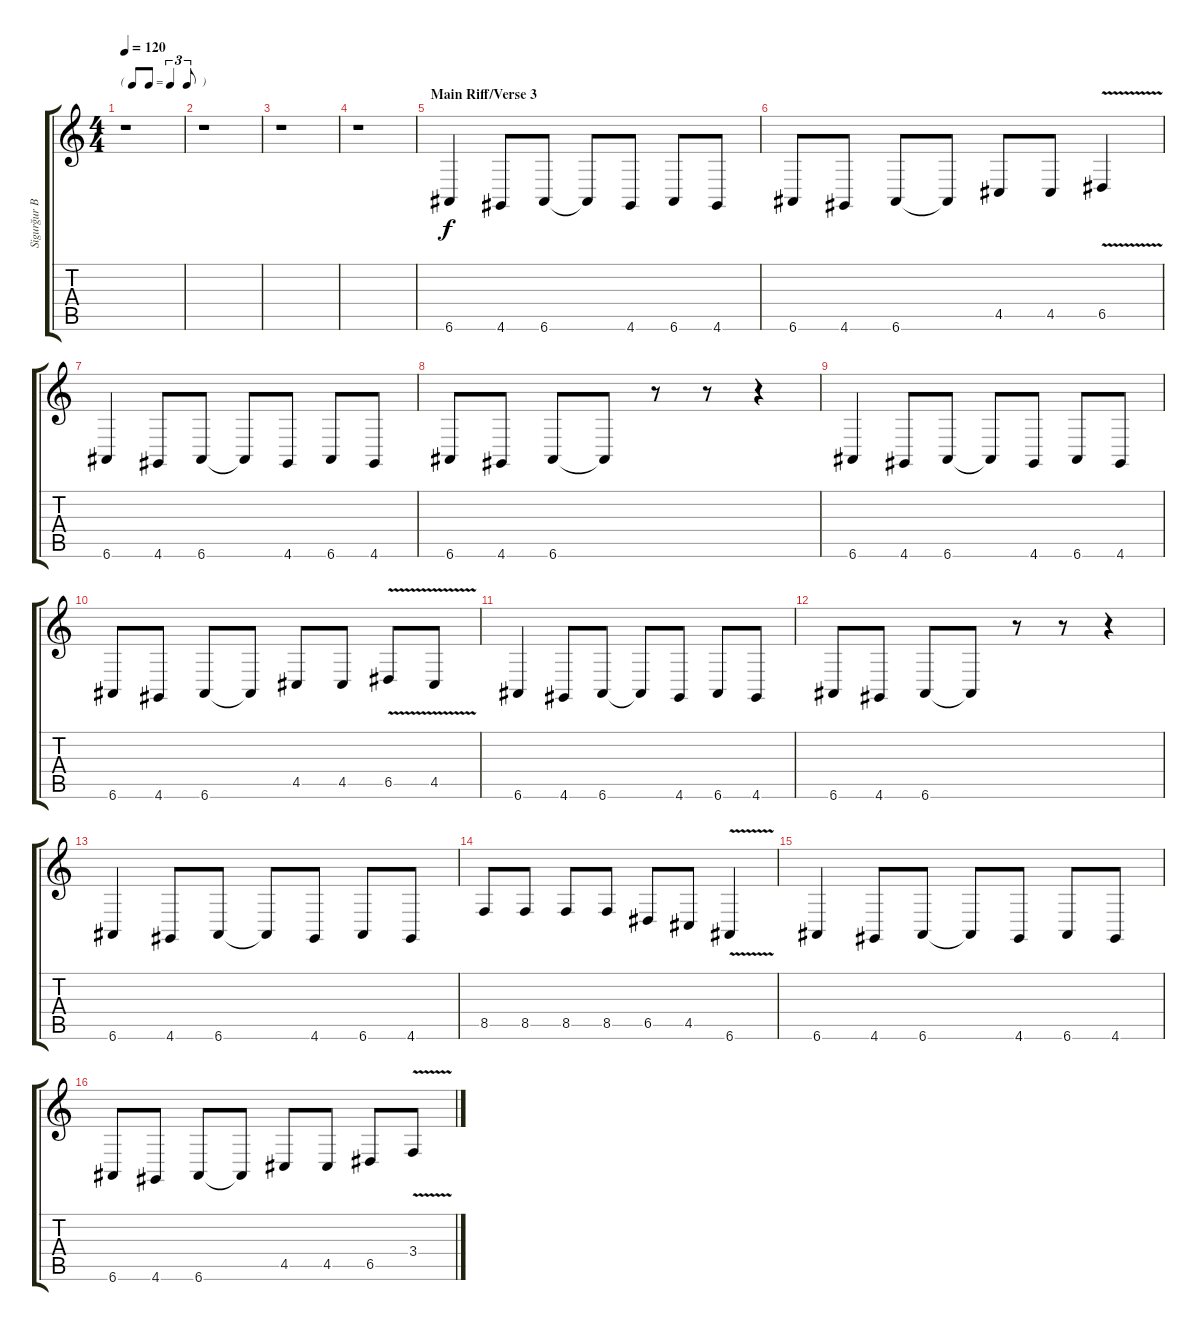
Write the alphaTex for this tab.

\track ("Sigurğur Bachmann, Vocals" "Sigurğur B") {instrument lead5charang}
\staff {score tabs}
\tuning (E4 B3 G3 D3 A2 E2) {hide}
\ts (4 4)
\tf triplet8th
\tempo 120
\clef g2
\ks c
r.1{dy f} |
r.1 |
r.1 |
r.1 |
\section ("" "Main Riff/Verse 3")
6.6.4 4.6.8 6.6.8 6.6{t}.8 4.6.8 6.6.8 4.6.8 |
6.6.8 4.6.8 6.6.8 6.6{t}.8 4.5.8 4.5.8 6.5{v}.4 |
6.6.4 4.6.8 6.6.8 6.6{t}.8 4.6.8 6.6.8 4.6.8 |
6.6.8 4.6.8 6.6.8 6.6{t}.8 r.8 r.8 r.4 |
6.6.4 4.6.8 6.6.8 6.6{t}.8 4.6.8 6.6.8 4.6.8 |
6.6.8 4.6.8 6.6.8 6.6{t}.8 4.5.8 4.5.8 6.5{v}.8 4.5{v}.8 |
6.6.4 4.6.8 6.6.8 6.6{t}.8 4.6.8 6.6.8 4.6.8 |
6.6.8 4.6.8 6.6.8 6.6{t}.8 r.8 r.8 r.4 |
6.6.4 4.6.8 6.6.8 6.6{t}.8 4.6.8 6.6.8 4.6.8 |
8.5.8 8.5.8 8.5.8 8.5.8 6.5.8 4.5.8 6.6{v}.4 |
6.6.4 4.6.8 6.6.8 6.6{t}.8 4.6.8 6.6.8 4.6.8 |
6.6.8 4.6.8 6.6.8 6.6{t}.8 4.5.8 4.5.8 6.5.8 3.4{v}.8
